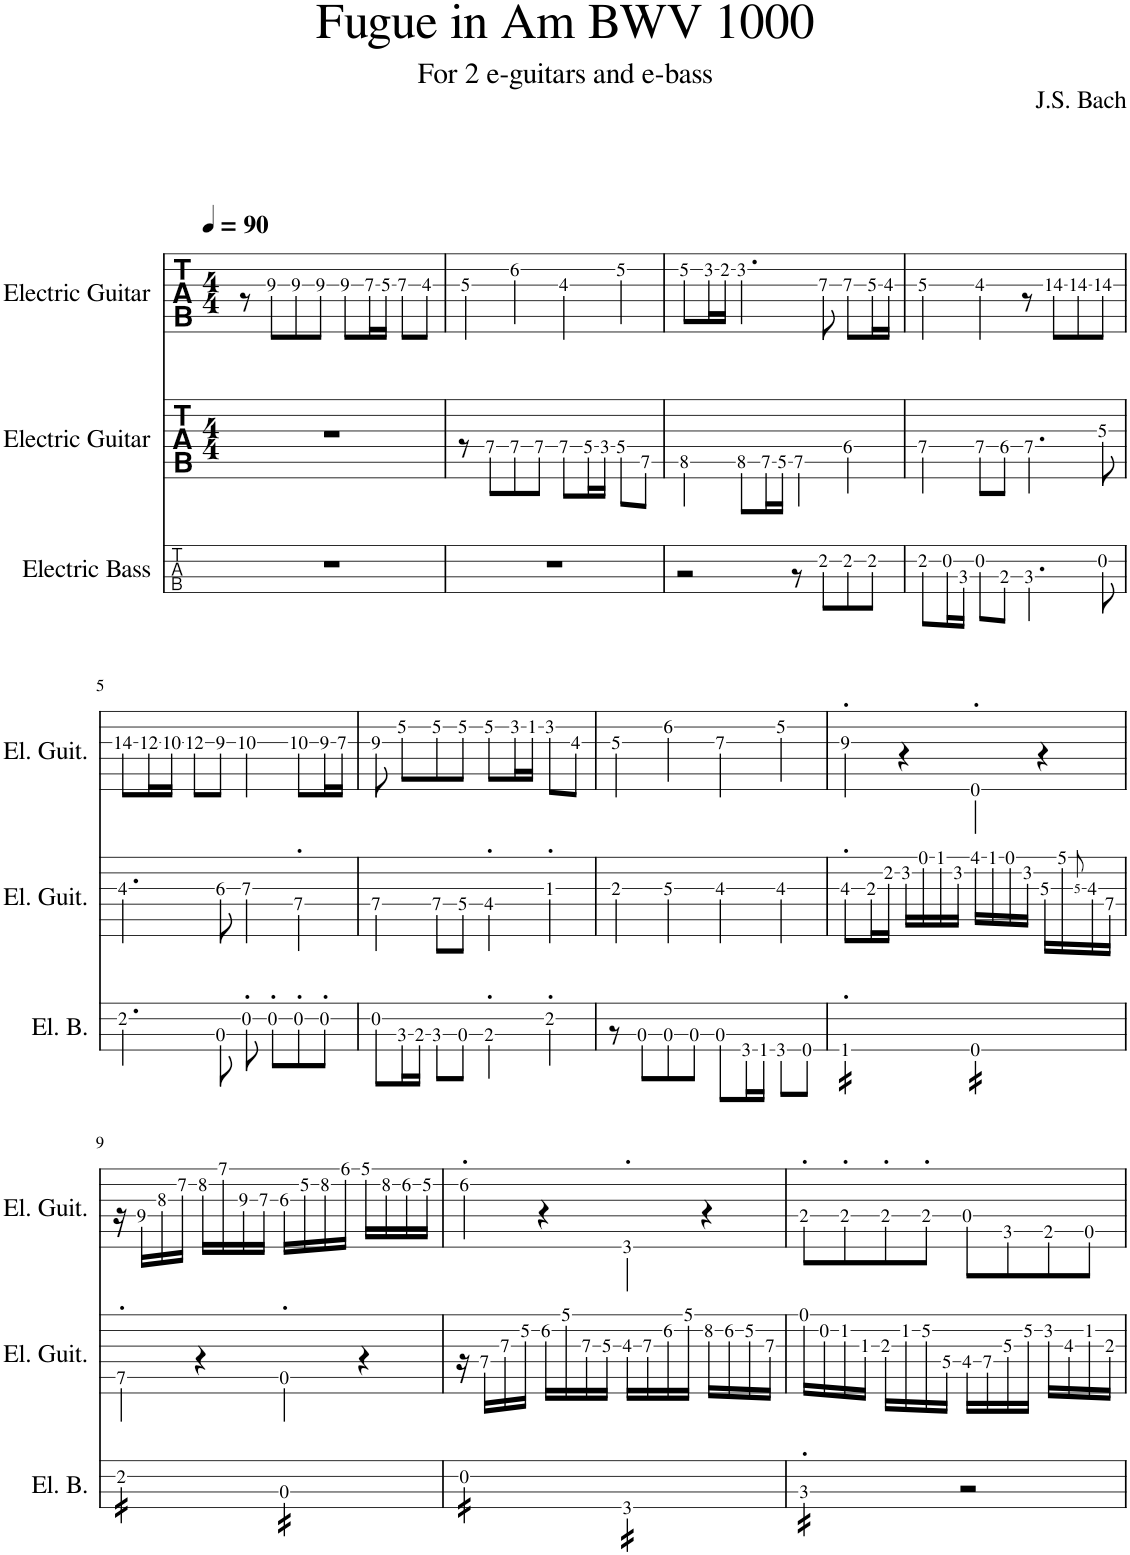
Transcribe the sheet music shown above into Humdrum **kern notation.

**kern	**kern	**kern
*part3	*part2	*part1
*staff3	*staff2	*staff1
*I"Electric Bass	*I"Electric Guitar	*I"Electric Guitar
*I'El. B.	*I'El. Guit.	*I'El. Guit.
*stria4	*stria6	*stria6
*	*	*
*Trd7c12	*	*
*k[]	*k[]	*k[]
*M4/4	*M4/4	*M4/4
*MM90	*MM90	*MM90
=1	=1	=1
1r	1r	8r
.	.	8e\L
.	.	8e\
.	.	8e\J
.	.	8e\L
.	.	16d\L
.	.	16c\JJ
.	.	8d\L
.	.	8B\J
=2	=2	=2
1r	8r	4c\
.	8A\L	.
.	8A\	4f\
.	8A\J	.
.	8A\L	4B\
.	16G\L	.
.	16F\JJ	.
.	8G\L	4e\
.	8E\J	.
=3	=3	=3
2r	4F\	8e\L
.	.	16d\L
.	.	16c#\JJ
.	8F\L	4.d\
.	16E\L	.
.	16D\JJ	.
8r	4E\	.
8E\L	.	8d\
8E\	4G#\	8d\L
8E\J	.	16c\L
.	.	16B\JJ
=4	=4	=4
8E\L	4A\	4c\
16D\L	.	.
16C\JJ	.	.
8D\L	8A\L	4B\
8BB\J	8G#\J	.
4.C\	4.A\	8r
.	.	8a\L
.	.	8a\
8D\	8c\	8a\J
!!LO:LB:g=z
=5	=5	=5
4.E\	4.B\	8a\L
.	.	16g\L
.	.	16f\JJ
.	.	8g\L
8AA\	8c#\	8e\J
8D'\	4d\	4f\
8D'\L	.	.
8D'\	4A'\	8f\L
8D'\J	.	16e\L
.	.	16d\JJ
=6	=6	=6
8D\L	4A\	8e\
16C\L	.	8e\L
16BB\JJ	.	.
8C\L	8A\L	8e\
8AA\J	8G\J	8e\J
4BB'\	4F#'\	8e\L
.	.	16d\L
.	.	16c\JJ
4E'\	4G#'\	8d\L
.	.	8B\J
=7	=7	=7
8r	4A\	4c\
8AA\L	.	.
8AA\	4c\	4f\
8AA\J	.	.
8AA\L	4B\	4d\
16GG\L	.	.
16FF\JJ	.	.
8GG\L	4B\	4e\
8EE\J	.	.
=8	=8	=8
2FF'\	8B'\L	4e'\
.	16A\L	.
.	16c#\JJ	.
.	16d\LL	4r
.	16e\	.
.	16f\	.
.	16d\JJ	.
2EE\	16g#\LL	4EE'\
.	16f\	.
.	16e\	.
.	16d\JJ	.
.	16c\LL	4r
.	16a\	.
.	8qc/	.
.	16B\	.
.	16A\JJ	.
!!LO:LB:g=z
=9	=9	=9
2E\	4E'\	16r
.	.	16B\LL
.	.	16e-\
.	.	16f#\JJ
.	4r	16g\LL
.	.	16b\
.	.	16e\
.	.	16d\JJ
2AA\	4AA'\	16c#\LL
.	.	16e\
.	.	16g\
.	.	16b-\JJ
.	4r	16a\LL
.	.	16g\
.	.	16f\
.	.	16e\JJ
=10	=10	=10
2D\	16r	4f'\
.	16A\LL	.
.	16d\	.
.	16e\JJ	.
.	16f\LL	4r
.	16a\	.
.	16d\	.
.	16c\JJ	.
2GG\	16B\LL	4GG'\
.	16d\	.
.	16f\	.
.	16a\JJ	.
.	16g\LL	4r
.	16f\	.
.	16e\	.
.	16d\JJ	.
=11	=11	=11
2C'\	16e\LL	8E'\L
.	16B\	.
.	16c\	8E'\
.	16G#\JJ	.
.	16A\LL	8E'\
.	16c\	.
.	16e\	8E'\J
.	16G\JJ	.
2r	16F#\LL	8D\L
.	16A\	.
.	16c\	8C\
.	16e\JJ	.
.	16d\LL	8BB\
.	16B\	.
.	16c\	8AA\J
.	16A\JJ	.
=	=	=
*-	*-	*-
